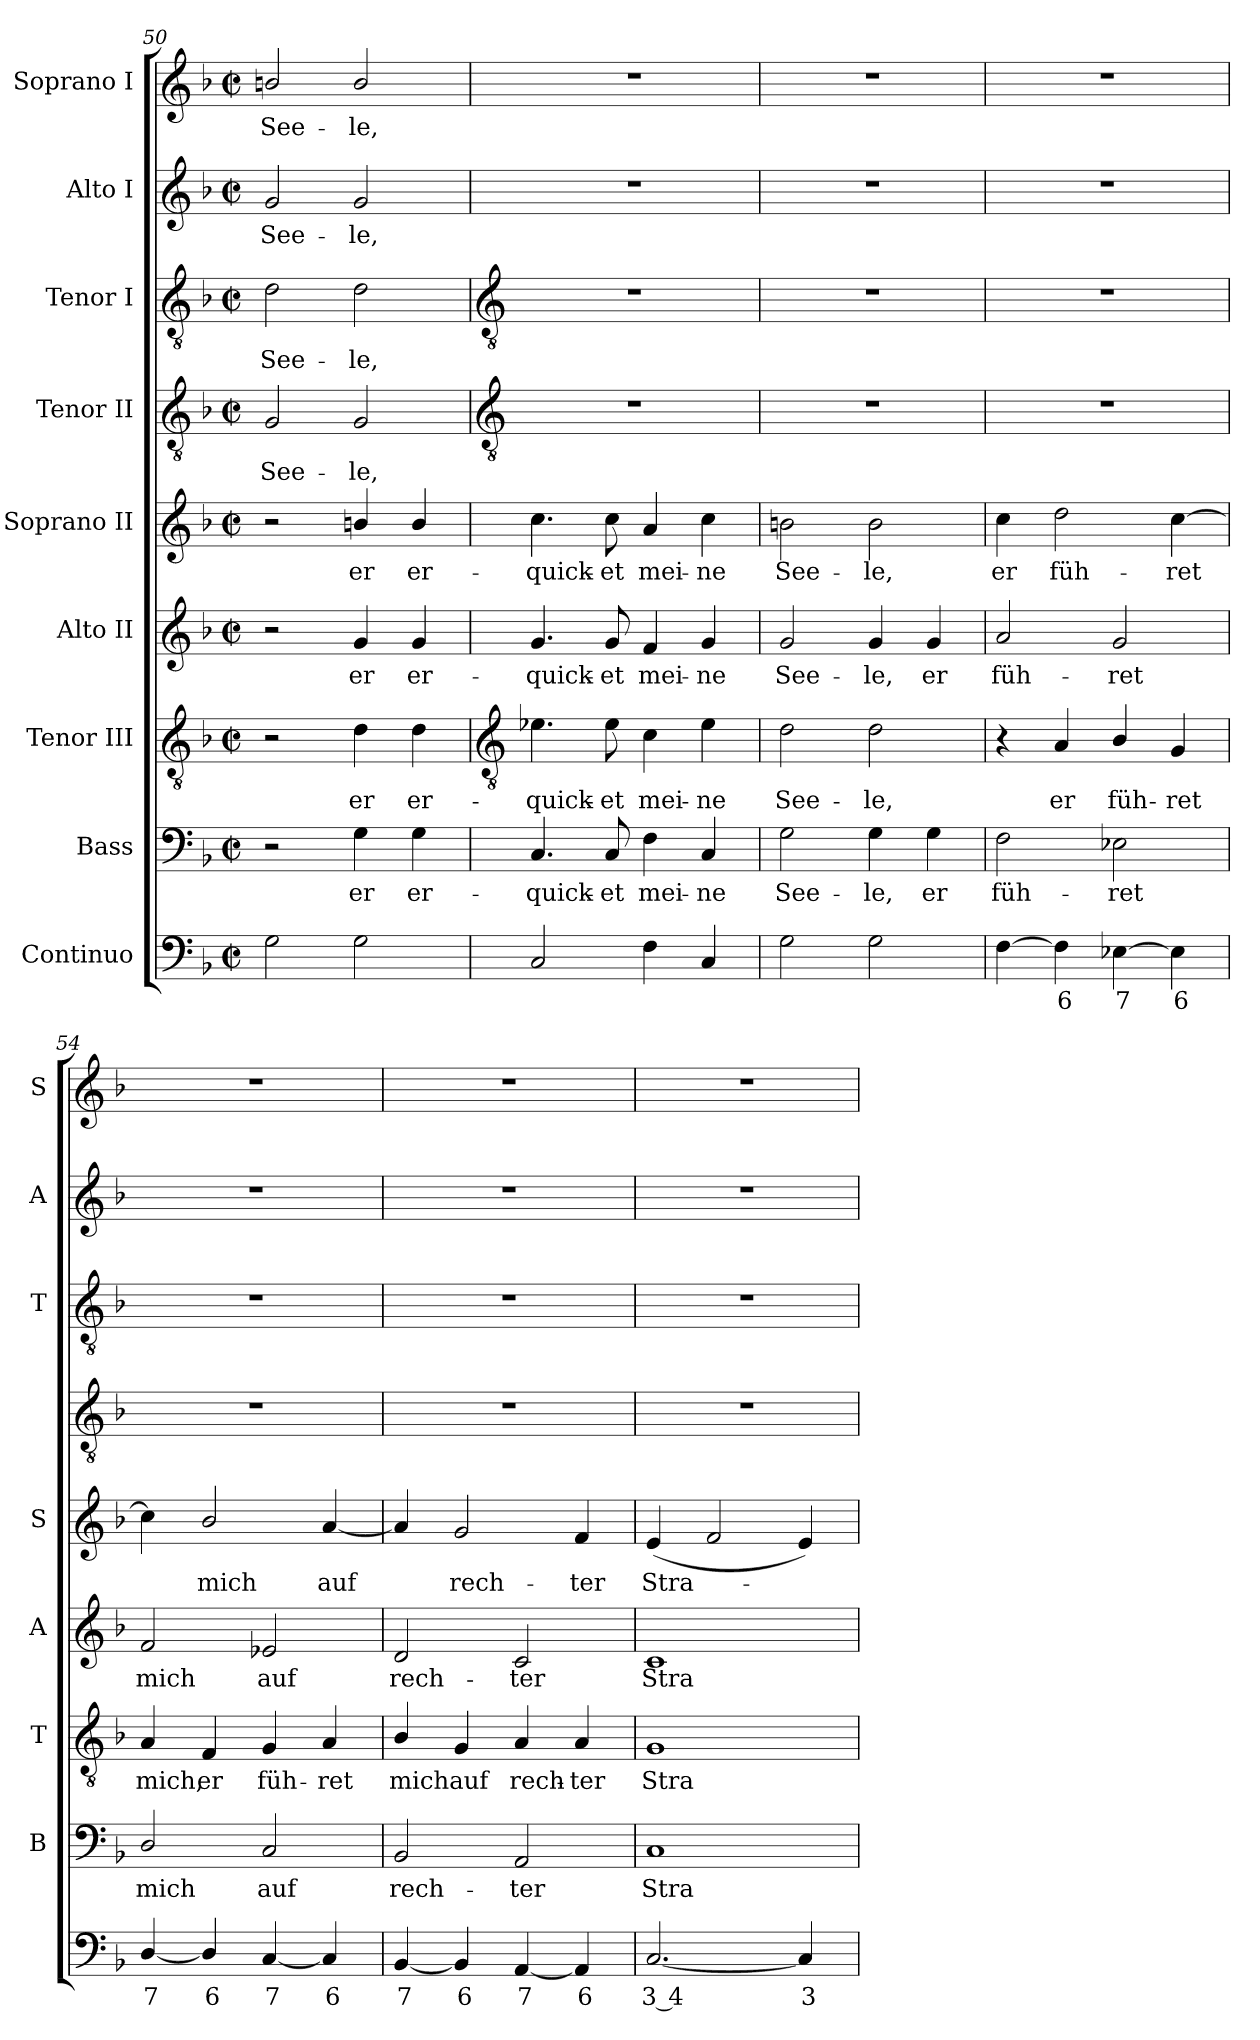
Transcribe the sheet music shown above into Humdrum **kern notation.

**kern	**text	**kern	**text	**kern	**text	**kern	**text	**kern	**text	**kern	**text	**kern	**text	**kern	**text	**kern	**text
*part9	*part9	*part8	*part8	*part7	*part7	*part6	*part6	*part5	*part5	*part4	*part4	*part3	*part3	*part2	*part2	*part1	*part1
*staff9	*staff9	*staff8	*staff8	*staff7	*staff7	*staff6	*staff6	*staff5	*staff5	*staff4	*staff4	*staff3	*staff3	*staff2	*staff2	*staff1	*staff1
*I"Continuo	*	*I"Bass	*	*I"Tenor III	*	*I"Alto II	*	*I"Soprano II	*	*I"Tenor II	*	*I"Tenor I	*	*I"Alto I	*	*I"Soprano I	*
*	*	*I'B	*	*I'T	*	*I'A	*	*I'S	*	*	*	*I'T	*	*I'A	*	*I'S	*
*clefF4	*	*clefF4	*	*clefGv2	*	*clefG2	*	*clefG2	*	*clefGv2	*	*clefGv2	*	*clefG2	*	*clefG2	*
*k[b-]	*	*k[b-]	*	*k[b-]	*	*k[b-]	*	*k[b-]	*	*k[b-]	*	*k[b-]	*	*k[b-]	*	*k[b-]	*
*F:	*	*F:	*	*F:	*	*F:	*	*F:	*	*F:	*	*F:	*	*F:	*	*F:	*
*M2/2	*	*M2/2	*	*M2/2	*	*M2/2	*	*M2/2	*	*M2/2	*	*M2/2	*	*M2/2	*	*M2/2	*
*met(c|)	*	*met(c|)	*	*met(c|)	*	*met(c|)	*	*met(c|)	*	*met(c|)	*	*met(c|)	*	*met(c|)	*	*met(c|)	*
=50	=50	=50	=50	=50	=50	=50	=50	=50	=50	=50	=50	=50	=50	=50	=50	=50	=50
!	!	!	!	!	!	!	!	!	!	!	!LO:LY:b	!	!LO:LY:b	!	!LO:LY:b	!	!LO:LY:b
2G	.	2r	.	2r	.	2r	.	2r	.	2G	See-	2d	See-	2g	See-	2bn/	See-
!	!	!	!LO:LY:b	!	!LO:LY:b	!	!LO:LY:b	!	!LO:LY:b	!	!LO:LY:b	!	!LO:LY:b	!	!LO:LY:b	!	!LO:LY:b
2G	.	4G	er	4d	er	4g	er	4bn/	er	2G	-le,	2d	-le,	2g	-le,	2b/	-le,
!	!	!	!LO:LY:b	!	!LO:LY:b	!	!LO:LY:b	!	!LO:LY:b	!	!	!	!	!	!	!	!
.	.	4G	er-	4d	er-	4g	er-	4b/	er-	.	.	.	.	.	.	.	.
!!LO:LB:g=z
=51	=51	=51	=51	=51	=51	=51	=51	=51	=51	=51	=51	=51	=51	=51	=51	=51	=51
*	*	*	*	*clefGv2	*	*	*	*	*	*clefGv2	*	*clefGv2	*	*	*	*	*
!	!	!	!LO:LY:b	!	!LO:LY:b	!	!LO:LY:b	!	!LO:LY:b	!	!	!	!	!	!	!	!
2C	.	4.C	-quick-	4.e-X	-quick-	4.g	-quick-	4.cc	-quick-	1r	.	1r	.	1r	.	1r	.
!	!	!	!LO:LY:b	!	!LO:LY:b	!	!LO:LY:b	!	!LO:LY:b	!	!	!	!	!	!	!	!
.	.	8C	-et	8e-	-et	8g	-et	8cc	-et	.	.	.	.	.	.	.	.
!	!	!	!LO:LY:b	!	!LO:LY:b	!	!LO:LY:b	!	!LO:LY:b	!	!	!	!	!	!	!	!
4F	.	4F	mei-	4c	mei-	4f	mei-	4a	mei-	.	.	.	.	.	.	.	.
!	!	!	!LO:LY:b	!	!LO:LY:b	!	!LO:LY:b	!	!LO:LY:b	!	!	!	!	!	!	!	!
4C	.	4C	-ne	4e-	-ne	4g	-ne	4cc	-ne	.	.	.	.	.	.	.	.
=52	=52	=52	=52	=52	=52	=52	=52	=52	=52	=52	=52	=52	=52	=52	=52	=52	=52
!	!	!	!LO:LY:b	!	!LO:LY:b	!	!LO:LY:b	!	!LO:LY:b	!	!	!	!	!	!	!	!
2G	.	2G	See-	2d	See-	2g	See-	2bn	See-	1r	.	1r	.	1r	.	1r	.
!	!	!	!LO:LY:b	!	!LO:LY:b	!	!LO:LY:b	!	!LO:LY:b	!	!	!	!	!	!	!	!
2G	.	4G	-le,	2d	-le,	4g	-le,	2b	-le,	.	.	.	.	.	.	.	.
!	!	!	!LO:LY:b	!	!	!	!LO:LY:b	!	!	!	!	!	!	!	!	!	!
.	.	4G	er	.	.	4g	er	.	.	.	.	.	.	.	.	.	.
=53	=53	=53	=53	=53	=53	=53	=53	=53	=53	=53	=53	=53	=53	=53	=53	=53	=53
!	!	!	!LO:LY:b	!	!	!	!LO:LY:b	!	!LO:LY:b	!	!	!	!	!	!	!	!
[4F	.	2F	füh-	4r	.	2a	füh-	4cc	er	1r	.	1r	.	1r	.	1r	.
!	!LO:LY:b	!	!	!	!LO:LY:b	!	!	!	!LO:LY:b	!	!	!	!	!	!	!	!
4F]	6	.	.	4A	er	.	.	2dd	füh-	.	.	.	.	.	.	.	.
!	!LO:LY:b	!	!LO:LY:b	!	!LO:LY:b	!	!LO:LY:b	!	!	!	!	!	!	!	!	!	!
[4E-X	7	2E-X	-ret	4B-/	füh-	2g	-ret	.	.	.	.	.	.	.	.	.	.
!	!LO:LY:b	!	!	!	!LO:LY:b	!	!	!	!LO:LY:b	!	!	!	!	!	!	!	!
4E-]	6	.	.	4G	-ret	.	.	[4cc	-ret	.	.	.	.	.	.	.	.
=54	=54	=54	=54	=54	=54	=54	=54	=54	=54	=54	=54	=54	=54	=54	=54	=54	=54
!	!LO:LY:b	!	!LO:LY:b	!	!LO:LY:b	!	!LO:LY:b	!	!	!	!	!	!	!	!	!	!
[4D/	7	2D/	mich	4A	mich,	2f	mich	4cc]	.	1r	.	1r	.	1r	.	1r	.
!	!LO:LY:b	!	!	!	!LO:LY:b	!	!	!	!LO:LY:b	!	!	!	!	!	!	!	!
4D/]	6	.	.	4F	er	.	.	2b-/	mich	.	.	.	.	.	.	.	.
!	!LO:LY:b	!	!LO:LY:b	!	!LO:LY:b	!	!LO:LY:b	!	!	!	!	!	!	!	!	!	!
[4C	7	2C	auf	4G	füh-	2e-X	auf	.	.	.	.	.	.	.	.	.	.
!	!LO:LY:b	!	!	!	!LO:LY:b	!	!	!	!LO:LY:b	!	!	!	!	!	!	!	!
4C]	6	.	.	4A	-ret	.	.	[4a	auf	.	.	.	.	.	.	.	.
=55	=55	=55	=55	=55	=55	=55	=55	=55	=55	=55	=55	=55	=55	=55	=55	=55	=55
!	!LO:LY:b	!	!LO:LY:b	!	!LO:LY:b	!	!LO:LY:b	!	!	!	!	!	!	!	!	!	!
[4BB-	7	2BB-	rech-	4B-/	mich	2d	rech-	4a]	.	1r	.	1r	.	1r	.	1r	.
!	!LO:LY:b	!	!	!	!LO:LY:b	!	!	!	!LO:LY:b	!	!	!	!	!	!	!	!
4BB-]	6	.	.	4G	auf	.	.	2g	rech-	.	.	.	.	.	.	.	.
!	!LO:LY:b	!	!LO:LY:b	!	!LO:LY:b	!	!LO:LY:b	!	!	!	!	!	!	!	!	!	!
[4AA	7	2AA	-ter	4A	rech-	2c	-ter	.	.	.	.	.	.	.	.	.	.
!	!LO:LY:b	!	!	!	!LO:LY:b	!	!	!	!LO:LY:b	!	!	!	!	!	!	!	!
4AA]	6	.	.	4A	-ter	.	.	4f	-ter	.	.	.	.	.	.	.	.
=56	=56	=56	=56	=56	=56	=56	=56	=56	=56	=56	=56	=56	=56	=56	=56	=56	=56
!	!LO:LY:b	!	!LO:LY:b	!	!LO:LY:b	!	!LO:LY:b	!	!LO:LY:b	!	!	!	!	!	!	!	!
[2.C	3 4	1C	Stra-	1G	Stra-	1c	Stra-	(<4e	Stra-	1r	.	1r	.	1r	.	1r	.
.	.	.	.	.	.	.	.	2f	.	.	.	.	.	.	.	.	.
!	!LO:LY:b	!	!	!	!	!	!	!	!	!	!	!	!	!	!	!	!
4C]	3	.	.	.	.	.	.	4e)	.	.	.	.	.	.	.	.	.
=	=	=	=	=	=	=	=	=	=	=	=	=	=	=	=	=	=
*-	*-	*-	*-	*-	*-	*-	*-	*-	*-	*-	*-	*-	*-	*-	*-	*-	*-
